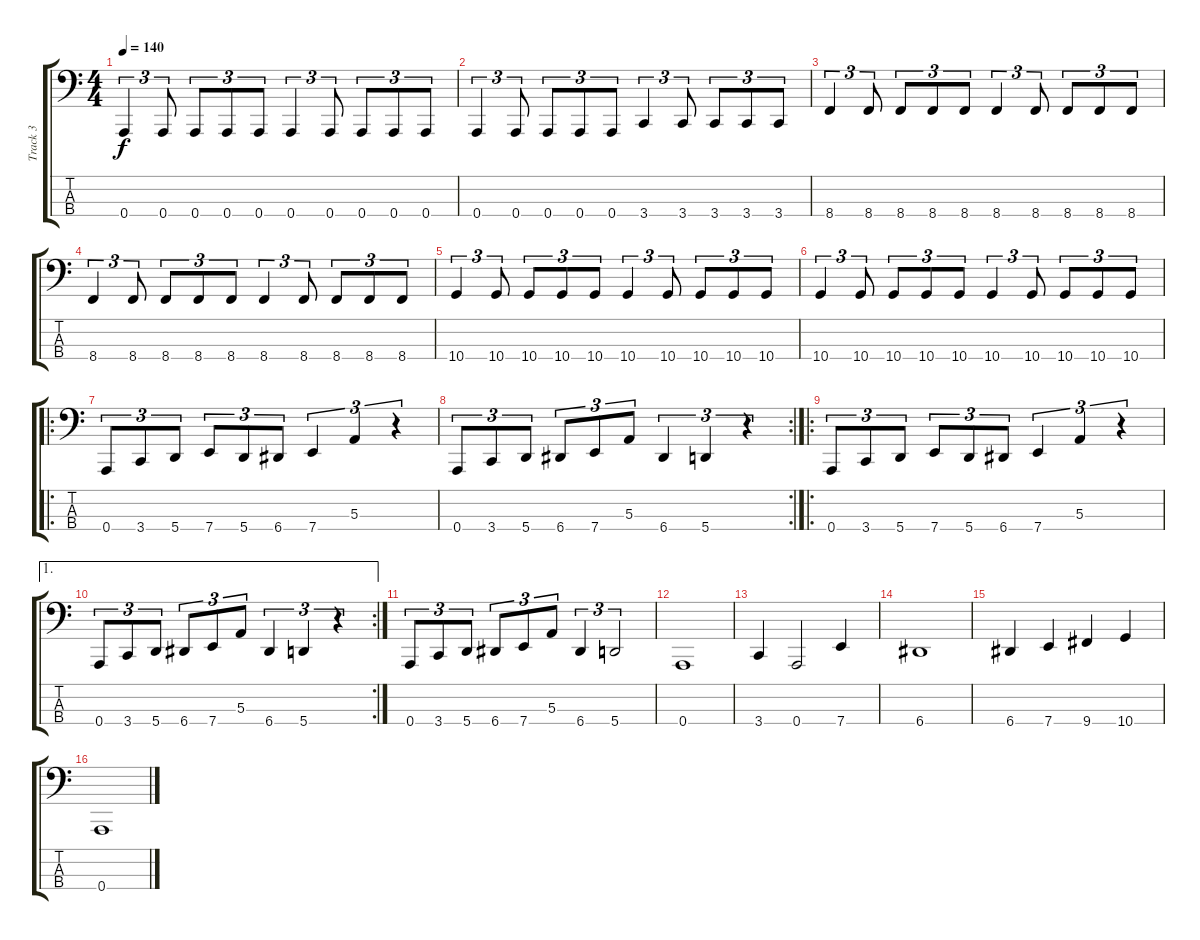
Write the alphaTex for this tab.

\track ("Track 3" "Track 3") {instrument electricbasspick}
\staff {score tabs}
\tuning (D2 A1 E1 A0) {hide}
\ts (4 4)
\tempo 140
\clef f4
\ks c
0.4.4{tu (3 2) dy f} 0.4.8{tu (3 2)} 0.4.8{tu (3 2)} 0.4.8{tu (3 2)} 0.4.8{tu (3 2)} 0.4.4{tu (3 2)} 0.4.8{tu (3 2)} 0.4.8{tu (3 2)} 0.4.8{tu (3 2)} 0.4.8{tu (3 2)} |
0.4.4{tu (3 2)} 0.4.8{tu (3 2)} 0.4.8{tu (3 2)} 0.4.8{tu (3 2)} 0.4.8{tu (3 2)} 3.4.4{tu (3 2)} 3.4.8{tu (3 2)} 3.4.8{tu (3 2)} 3.4.8{tu (3 2)} 3.4.8{tu (3 2)} |
8.4.4{tu (3 2)} 8.4.8{tu (3 2)} 8.4.8{tu (3 2)} 8.4.8{tu (3 2)} 8.4.8{tu (3 2)} 8.4.4{tu (3 2)} 8.4.8{tu (3 2)} 8.4.8{tu (3 2)} 8.4.8{tu (3 2)} 8.4.8{tu (3 2)} |
8.4.4{tu (3 2)} 8.4.8{tu (3 2)} 8.4.8{tu (3 2)} 8.4.8{tu (3 2)} 8.4.8{tu (3 2)} 8.4.4{tu (3 2)} 8.4.8{tu (3 2)} 8.4.8{tu (3 2)} 8.4.8{tu (3 2)} 8.4.8{tu (3 2)} |
10.4.4{tu (3 2)} 10.4.8{tu (3 2)} 10.4.8{tu (3 2)} 10.4.8{tu (3 2)} 10.4.8{tu (3 2)} 10.4.4{tu (3 2)} 10.4.8{tu (3 2)} 10.4.8{tu (3 2)} 10.4.8{tu (3 2)} 10.4.8{tu (3 2)} |
10.4.4{tu (3 2)} 10.4.8{tu (3 2)} 10.4.8{tu (3 2)} 10.4.8{tu (3 2)} 10.4.8{tu (3 2)} 10.4.4{tu (3 2)} 10.4.8{tu (3 2)} 10.4.8{tu (3 2)} 10.4.8{tu (3 2)} 10.4.8{tu (3 2)} |
\ro
0.4.8{tu (3 2)} 3.4.8{tu (3 2)} 5.4.8{tu (3 2)} 7.4.8{tu (3 2)} 5.4.8{tu (3 2)} 6.4.8{tu (3 2)} 7.4.4{tu (3 2)} 5.3.4{tu (3 2)} r.4{tu (3 2)} |
\rc 2
0.4.8{tu (3 2)} 3.4.8{tu (3 2)} 5.4.8{tu (3 2)} 6.4.8{tu (3 2)} 7.4.8{tu (3 2)} 5.3.8{tu (3 2)} 6.4.4{tu (3 2)} 5.4.4{tu (3 2)} r.4{tu (3 2)} |
\ro
0.4.8{tu (3 2)} 3.4.8{tu (3 2)} 5.4.8{tu (3 2)} 7.4.8{tu (3 2)} 5.4.8{tu (3 2)} 6.4.8{tu (3 2)} 7.4.4{tu (3 2)} 5.3.4{tu (3 2)} r.4{tu (3 2)} |
\ae 1
\rc 2
0.4.8{tu (3 2)} 3.4.8{tu (3 2)} 5.4.8{tu (3 2)} 6.4.8{tu (3 2)} 7.4.8{tu (3 2)} 5.3.8{tu (3 2)} 6.4.4{tu (3 2)} 5.4.4{tu (3 2)} r.4{tu (3 2)} |
0.4.8{tu (3 2)} 3.4.8{tu (3 2)} 5.4.8{tu (3 2)} 6.4.8{tu (3 2)} 7.4.8{tu (3 2)} 5.3.8{tu (3 2)} 6.4.4{tu (3 2)} 5.4.2{tu (3 2)} |
0.4.1 |
3.4.4 0.4.2 7.4.4 |
6.4.1 |
6.4.4 7.4.4 9.4.4 10.4.4 |
0.4.1
